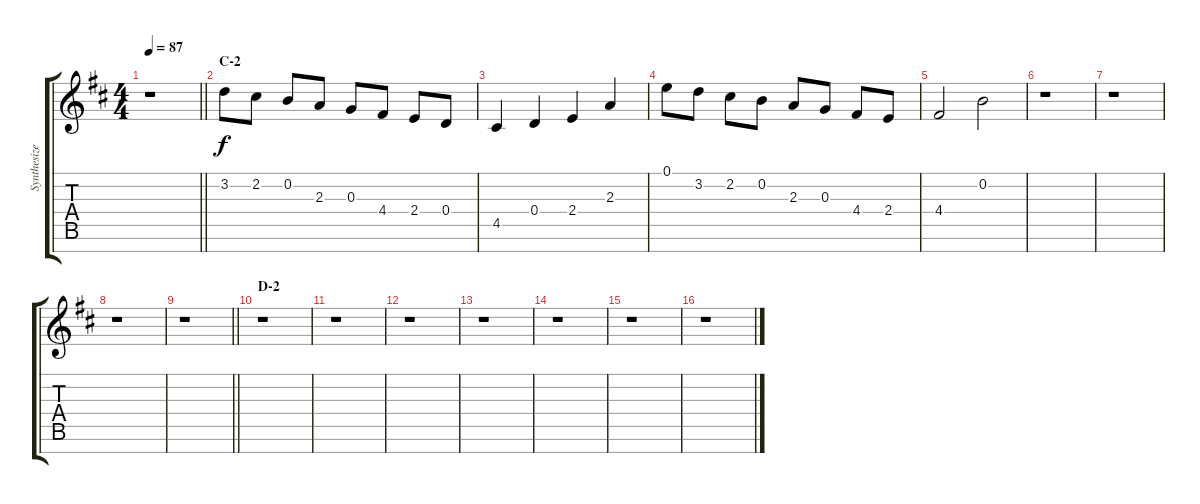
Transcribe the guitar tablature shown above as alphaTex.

\track ("Synthesizer I" "Synthesize") {instrument flute}
\staff {score tabs}
\tuning (E5 B4 G4 D4 A3 E3 B2) {hide}
\ts (4 4)
\tempo 87
\clef g2
\barLineRight lightlight
\ks d
r.1{dy f} |
\section ("" "C-2")
3.2.8 2.2.8 0.2.8 2.3.8 0.3.8 4.4.8 2.4.8 0.4.8 |
4.5.4 0.4.4 2.4.4 2.3.4 |
0.1.8 3.2.8 2.2.8 0.2.8 2.3.8 0.3.8 4.4.8 2.4.8 |
4.4.2 0.2.2 |
r.1 |
r.1 |
r.1 |
\barLineRight lightlight
r.1 |
\section ("" "D-2")
r.1 |
r.1 |
r.1 |
r.1 |
r.1 |
r.1 |
r.1
